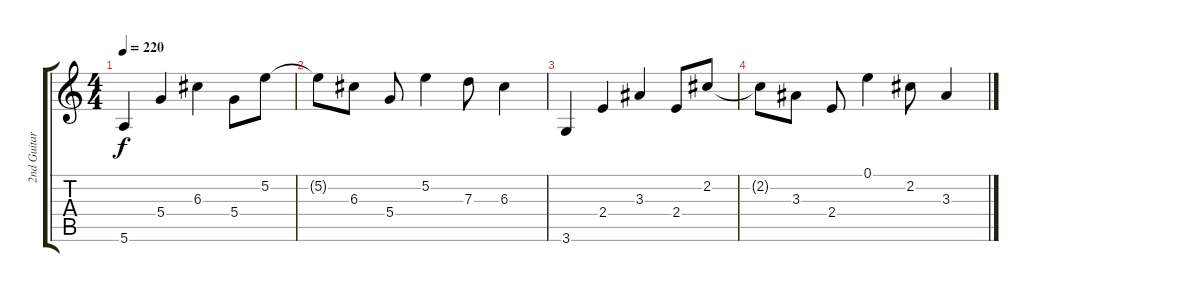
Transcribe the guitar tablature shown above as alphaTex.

\track ("2nd Guitar" "2nd Guitar") {instrument electricguitarjazz}
\staff {score tabs}
\tuning (E4 B3 G3 D3 A2 E2) {hide}
\ts (4 4)
\tempo 220
\clef g2
\ks c
5.6.4{dy f} 5.4.4 6.3.4 5.4.8 5.2.8 |
5.2{t}.8 6.3.8 5.4.8 5.2.4 7.3.8 6.3.4 |
3.6.4 2.4.4 3.3.4 2.4.8 2.2.8 |
2.2{t}.8 3.3.8 2.4.8 0.1.4 2.2.8 3.3.4
